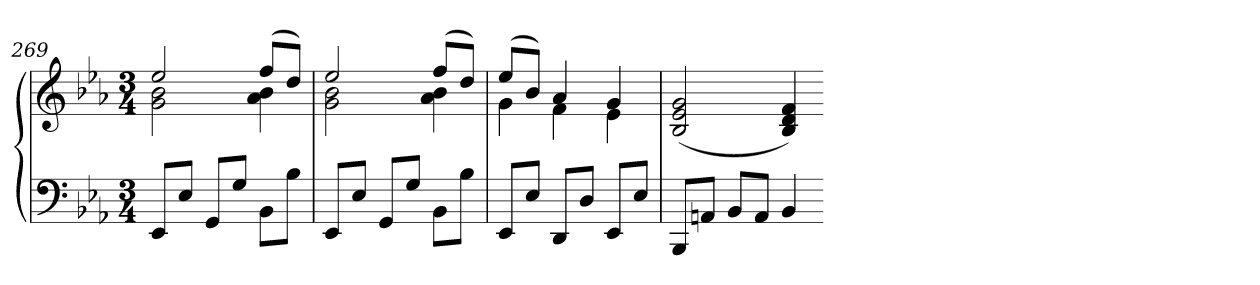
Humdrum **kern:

**kern	**kern
*part1	*part1
*staff2	*staff1
*clefF4	*clefG2
*k[b-e-a-]	*k[b-e-a-]
*E-:	*E-:
*M3/4	*M3/4
=269	=269
*	*^
8EE-L	2ee-	2g 2b-
8E-J	.	.
8GGL	.	.
8GJ	.	.
8BB-L	(8ffL	4a- 4b-
8B-J	8ddJ)	.
=270	=270	=270
8EE-L	2ee-	2g 2b-
8E-J	.	.
8GGL	.	.
8GJ	.	.
8BB-L	(8ffL	4a- 4b-
8B-J	8ddJ)	.
=271	=271	=271
8EE-L	(8ee-L	4g
8E-J	8b-J)	.
8DDL	4a-	4f
8DJ	.	.
8EE-L	4g	4e-
8E-J	.	.
*	*v	*v
=272	=272
8BBB-L	(2B- 2e- 2g
8AAnJ	.
8BB-L	.
8AAJ	.
4BB-	4B- 4d 4f)
=-	=-
*-	*-
